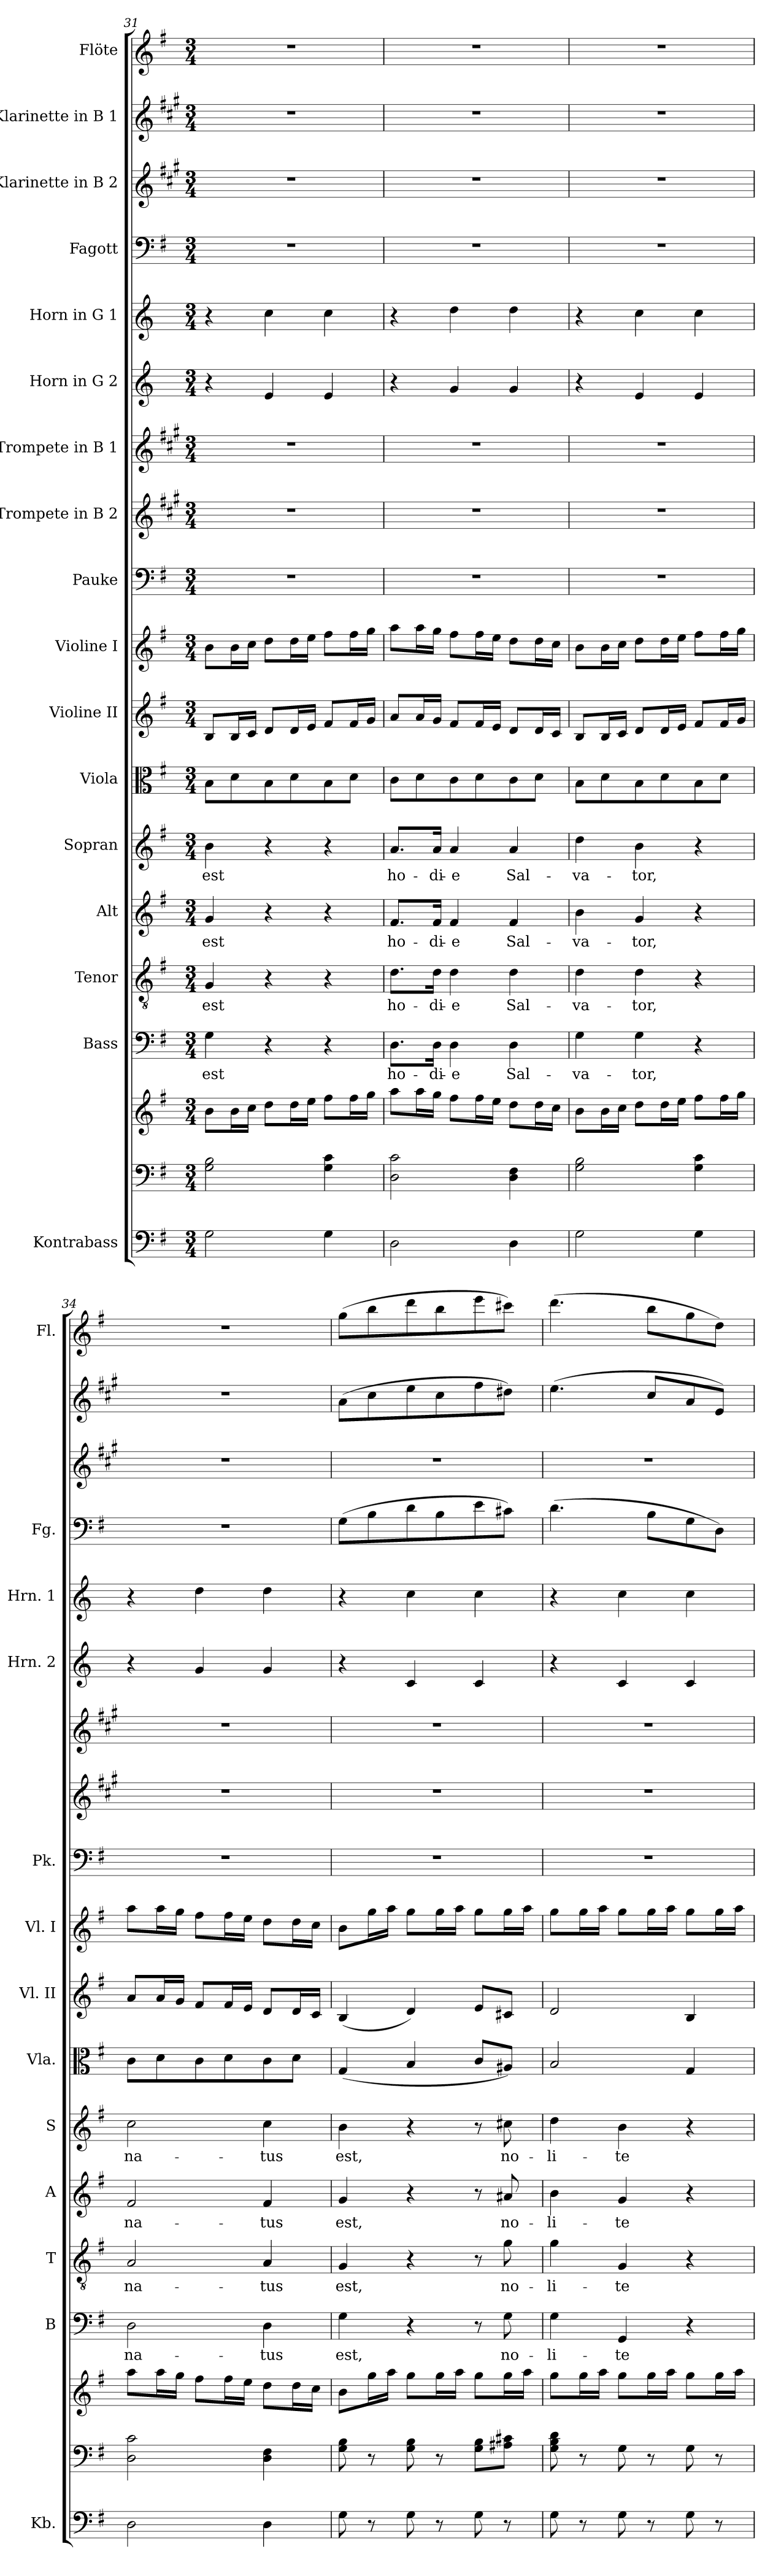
**kern	**kern	**kern	**kern	**text	**kern	**text	**kern	**text	**kern	**text	**kern	**kern	**kern	**kern	**kern	**kern	**kern	**kern	**kern	**kern	**kern	**kern
*part18	*part17	*part17	*part16	*part16	*part15	*part15	*part14	*part14	*part13	*part13	*part12	*part11	*part10	*part9	*part8	*part7	*part6	*part5	*part4	*part3	*part2	*part1
*staff19	*staff18	*staff17	*staff16	*staff16	*staff15	*staff15	*staff14	*staff14	*staff13	*staff13	*staff12	*staff11	*staff10	*staff9	*staff8	*staff7	*staff6	*staff5	*staff4	*staff3	*staff2	*staff1
*I"Kontrabass	*	*	*I"Bass	*	*I"Tenor	*	*I"Alt	*	*I"Sopran	*	*I"Viola	*I"Violine II	*I"Violine I	*I"Pauke	*I"Trompete in B 2	*I"Trompete in B 1	*I"Horn in G 2	*I"Horn in G 1	*I"Fagott	*I"Klarinette in B 2	*I"Klarinette in B 1	*I"Flöte
*I'Kb.	*	*	*I'B	*	*I'T	*	*I'A	*	*I'S	*	*I'Vla.	*I'Vl. II	*I'Vl. I	*I'Pk.	*	*	*I'Hrn. 2	*I'Hrn. 1	*I'Fg.	*	*	*I'Fl.
*clefF4	*clefF4	*clefG2	*clefF4	*	*clefGv2	*	*clefG2	*	*clefG2	*	*clefC3	*clefG2	*clefG2	*clefF4	*clefG2	*clefG2	*clefG2	*clefG2	*clefF4	*clefG2	*clefG2	*clefG2
*ITrd7c12	*	*	*	*	*	*	*	*	*	*	*	*	*	*	*ITrd1c2	*ITrd1c2	*ITrd3c5	*ITrd3c5	*	*ITrd1c2	*ITrd1c2	*
*k[f#]	*k[f#]	*k[f#]	*k[f#]	*	*k[f#]	*	*k[f#]	*	*k[f#]	*	*k[f#]	*k[f#]	*k[f#]	*k[f#]	*k[f#]	*k[f#]	*k[f#]	*k[f#]	*k[f#]	*k[f#]	*k[f#]	*k[f#]
*G:	*G:	*G:	*G:	*	*G:	*	*G:	*	*G:	*	*G:	*G:	*G:	*G:	*G:	*G:	*	*	*G:	*G:	*G:	*G:
*M3/4	*M3/4	*M3/4	*M3/4	*	*M3/4	*	*M3/4	*	*M3/4	*	*M3/4	*M3/4	*M3/4	*M3/4	*M3/4	*M3/4	*M3/4	*M3/4	*M3/4	*M3/4	*M3/4	*M3/4
=31	=31	=31	=31	=31	=31	=31	=31	=31	=31	=31	=31	=31	=31	=31	=31	=31	=31	=31	=31	=31	=31	=31
!	!	!	!	!LO:LY:b	!	!LO:LY:b	!	!LO:LY:b	!	!LO:LY:b	!	!	!	!	!	!	!	!	!	!	!	!
2GG\	2G\ 2B\	8b\L	4G\	est	4G/	est	4g/	est	4b\	est	8B\L	8B/L	8b\L	2.r	2.r	2.r	4r	4r	2.r	2.r	2.r	2.r
.	.	16b\L	.	.	.	.	.	.	.	.	8d\	16B/L	16b\L	.	.	.	.	.	.	.	.	.
.	.	16cc\JJ	.	.	.	.	.	.	.	.	.	16c/JJ	16cc\JJ	.	.	.	.	.	.	.	.	.
.	.	8dd\L	4r	.	4r	.	4r	.	4r	.	8B\	8d/L	8dd\L	.	.	.	4B/	4g\	.	.	.	.
.	.	16dd\L	.	.	.	.	.	.	.	.	8d\	16d/L	16dd\L	.	.	.	.	.	.	.	.	.
.	.	16ee\JJ	.	.	.	.	.	.	.	.	.	16e/JJ	16ee\JJ	.	.	.	.	.	.	.	.	.
4GG\	4G\ 4c\	8ff#\L	4r	.	4r	.	4r	.	4r	.	8B\	8f#/L	8ff#\L	.	.	.	4B/	4g\	.	.	.	.
.	.	16ff#\L	.	.	.	.	.	.	.	.	8d\J	16f#/L	16ff#\L	.	.	.	.	.	.	.	.	.
.	.	16gg\JJ	.	.	.	.	.	.	.	.	.	16g/JJ	16gg\JJ	.	.	.	.	.	.	.	.	.
=32	=32	=32	=32	=32	=32	=32	=32	=32	=32	=32	=32	=32	=32	=32	=32	=32	=32	=32	=32	=32	=32	=32
!	!	!	!	!LO:LY:b	!	!LO:LY:b	!	!LO:LY:b	!	!LO:LY:b	!	!	!	!	!	!	!	!	!	!	!	!
2DD\	2D\ 2c\	8aa\L	8.D\L	ho-	8.d\L	ho-	8.f#/L	ho-	8.a/L	ho-	8c\L	8a/L	8aa\L	2.r	2.r	2.r	4r	4r	2.r	2.r	2.r	2.r
.	.	16aa\L	.	.	.	.	.	.	.	.	8d\	16a/L	16aa\L	.	.	.	.	.	.	.	.	.
!	!	!	!	!LO:LY:b	!	!LO:LY:b	!	!LO:LY:b	!	!LO:LY:b	!	!	!	!	!	!	!	!	!	!	!	!
.	.	16gg\JJ	16D\Jk	-di-	16d\Jk	-di-	16f#/Jk	-di-	16a/Jk	-di-	.	16g/JJ	16gg\JJ	.	.	.	.	.	.	.	.	.
!	!	!	!	!LO:LY:b	!	!LO:LY:b	!	!LO:LY:b	!	!LO:LY:b	!	!	!	!	!	!	!	!	!	!	!	!
.	.	8ff#\L	4D\	-e	4d\	-e	4f#/	-e	4a/	-e	8c\	8f#/L	8ff#\L	.	.	.	4d/	4a\	.	.	.	.
.	.	16ff#\L	.	.	.	.	.	.	.	.	8d\	16f#/L	16ff#\L	.	.	.	.	.	.	.	.	.
.	.	16ee\JJ	.	.	.	.	.	.	.	.	.	16e/JJ	16ee\JJ	.	.	.	.	.	.	.	.	.
!	!	!	!	!LO:LY:b	!	!LO:LY:b	!	!LO:LY:b	!	!LO:LY:b	!	!	!	!	!	!	!	!	!	!	!	!
4DD\	4D\ 4F#\	8dd\L	4D\	Sal-	4d\	Sal-	4f#/	Sal-	4a/	Sal-	8c\	8d/L	8dd\L	.	.	.	4d/	4a\	.	.	.	.
.	.	16dd\L	.	.	.	.	.	.	.	.	8d\J	16d/L	16dd\L	.	.	.	.	.	.	.	.	.
.	.	16cc\JJ	.	.	.	.	.	.	.	.	.	16c/JJ	16cc\JJ	.	.	.	.	.	.	.	.	.
=33	=33	=33	=33	=33	=33	=33	=33	=33	=33	=33	=33	=33	=33	=33	=33	=33	=33	=33	=33	=33	=33	=33
!	!	!	!	!LO:LY:b	!	!LO:LY:b	!	!LO:LY:b	!	!LO:LY:b	!	!	!	!	!	!	!	!	!	!	!	!
2GG\	2G\ 2B\	8b\L	4G\	-va-	4d\	-va-	4b\	-va-	4dd\	-va-	8B\L	8B/L	8b\L	2.r	2.r	2.r	4r	4r	2.r	2.r	2.r	2.r
.	.	16b\L	.	.	.	.	.	.	.	.	8d\	16B/L	16b\L	.	.	.	.	.	.	.	.	.
.	.	16cc\JJ	.	.	.	.	.	.	.	.	.	16c/JJ	16cc\JJ	.	.	.	.	.	.	.	.	.
!	!	!	!	!LO:LY:b	!	!LO:LY:b	!	!LO:LY:b	!	!LO:LY:b	!	!	!	!	!	!	!	!	!	!	!	!
.	.	8dd\L	4G\	-tor,	4d\	-tor,	4g/	-tor,	4b\	-tor,	8B\	8d/L	8dd\L	.	.	.	4B/	4g\	.	.	.	.
.	.	16dd\L	.	.	.	.	.	.	.	.	8d\	16d/L	16dd\L	.	.	.	.	.	.	.	.	.
.	.	16ee\JJ	.	.	.	.	.	.	.	.	.	16e/JJ	16ee\JJ	.	.	.	.	.	.	.	.	.
4GG\	4G\ 4c\	8ff#\L	4r	.	4r	.	4r	.	4r	.	8B\	8f#/L	8ff#\L	.	.	.	4B/	4g\	.	.	.	.
.	.	16ff#\L	.	.	.	.	.	.	.	.	8d\J	16f#/L	16ff#\L	.	.	.	.	.	.	.	.	.
.	.	16gg\JJ	.	.	.	.	.	.	.	.	.	16g/JJ	16gg\JJ	.	.	.	.	.	.	.	.	.
=34	=34	=34	=34	=34	=34	=34	=34	=34	=34	=34	=34	=34	=34	=34	=34	=34	=34	=34	=34	=34	=34	=34
!	!	!	!	!LO:LY:b	!	!LO:LY:b	!	!LO:LY:b	!	!LO:LY:b	!	!	!	!	!	!	!	!	!	!	!	!
2DD\	2D\ 2c\	8aa\L	2D\	na-	2A/	na-	2f#/	na-	2cc\	na-	8c\L	8a/L	8aa\L	2.r	2.r	2.r	4r	4r	2.r	2.r	2.r	2.r
.	.	16aa\L	.	.	.	.	.	.	.	.	8d\	16a/L	16aa\L	.	.	.	.	.	.	.	.	.
.	.	16gg\JJ	.	.	.	.	.	.	.	.	.	16g/JJ	16gg\JJ	.	.	.	.	.	.	.	.	.
.	.	8ff#\L	.	.	.	.	.	.	.	.	8c\	8f#/L	8ff#\L	.	.	.	4d/	4a\	.	.	.	.
.	.	16ff#\L	.	.	.	.	.	.	.	.	8d\	16f#/L	16ff#\L	.	.	.	.	.	.	.	.	.
.	.	16ee\JJ	.	.	.	.	.	.	.	.	.	16e/JJ	16ee\JJ	.	.	.	.	.	.	.	.	.
!	!	!	!	!LO:LY:b	!	!LO:LY:b	!	!LO:LY:b	!	!LO:LY:b	!	!	!	!	!	!	!	!	!	!	!	!
4DD\	4D\ 4F#\	8dd\L	4D\	-tus	4A/	-tus	4f#/	-tus	4cc\	-tus	8c\	8d/L	8dd\L	.	.	.	4d/	4a\	.	.	.	.
.	.	16dd\L	.	.	.	.	.	.	.	.	8d\J	16d/L	16dd\L	.	.	.	.	.	.	.	.	.
.	.	16cc\JJ	.	.	.	.	.	.	.	.	.	16c/JJ	16cc\JJ	.	.	.	.	.	.	.	.	.
=35	=35	=35	=35	=35	=35	=35	=35	=35	=35	=35	=35	=35	=35	=35	=35	=35	=35	=35	=35	=35	=35	=35
!	!	!	!	!LO:LY:b	!	!LO:LY:b	!	!LO:LY:b	!	!LO:LY:b	!	!	!	!	!	!	!	!	!	!	!	!
8GG\	8G\ 8B\	8b\L	4G\	est,	4G/	est,	4g/	est,	4b\	est,	(4G/	(4B/	8b\L	2.r	2.r	2.r	4r	4r	(>8G\L	2.r	(>8g\L	(>8gg\L
8r	8r	16gg\L	.	.	.	.	.	.	.	.	.	.	16gg\L	.	.	.	.	.	8B\	.	8b\	8bb\
.	.	16aa\JJ	.	.	.	.	.	.	.	.	.	.	16aa\JJ	.	.	.	.	.	.	.	.	.
8GG\	8G\ 8B\	8gg\L	4r	.	4r	.	4r	.	4r	.	4B/	4d/)	8gg\L	.	.	.	4G/	4g\	8d\	.	8dd\	8ddd\
8r	8r	16gg\L	.	.	.	.	.	.	.	.	.	.	16gg\L	.	.	.	.	.	8B\	.	8b\	8bb\
.	.	16aa\JJ	.	.	.	.	.	.	.	.	.	.	16aa\JJ	.	.	.	.	.	.	.	.	.
8GG\	8G\ 8B\L	8gg\L	8r	.	8r	.	8r	.	8r	.	8c/L	8e/L	8gg\L	.	.	.	4G/	4g\	8e\	.	8ee\	8eee\
!	!	!	!	!LO:LY:b	!	!LO:LY:b	!	!LO:LY:b	!	!LO:LY:b	!	!	!	!	!	!	!	!	!	!	!	!
8r	8A#X\ 8c#X\J	16gg\L	8G\	no-	8g\	no-	8a#X/	no-	8cc#X\	no-	8A#X/J)	8c#X/J	16gg\L	.	.	.	.	.	8c#X\J)	.	8cc#X\J)	8ccc#X\J)
.	.	16aa\JJ	.	.	.	.	.	.	.	.	.	.	16aa\JJ	.	.	.	.	.	.	.	.	.
=36	=36	=36	=36	=36	=36	=36	=36	=36	=36	=36	=36	=36	=36	=36	=36	=36	=36	=36	=36	=36	=36	=36
!	!	!	!	!LO:LY:b	!	!LO:LY:b	!	!LO:LY:b	!	!LO:LY:b	!	!	!	!	!	!	!	!	!	!	!	!
8GG\	8G\ 8B\ 8d\	8gg\L	4G\	-li-	4g\	-li-	4b\	-li-	4dd\	-li-	2B/	2d/	8gg\L	2.r	2.r	2.r	4r	4r	(>4.d\	2.r	(>4.dd\	(>4.ddd\
8r	8r	16gg\L	.	.	.	.	.	.	.	.	.	.	16gg\L	.	.	.	.	.	.	.	.	.
.	.	16aa\JJ	.	.	.	.	.	.	.	.	.	.	16aa\JJ	.	.	.	.	.	.	.	.	.
!	!	!	!	!LO:LY:b	!	!LO:LY:b	!	!LO:LY:b	!	!LO:LY:b	!	!	!	!	!	!	!	!	!	!	!	!
8GG\	8G\	8gg\L	4GG/	-te	4G/	-te	4g/	-te	4b\	-te	.	.	8gg\L	.	.	.	4G/	4g\	.	.	.	.
8r	8r	16gg\L	.	.	.	.	.	.	.	.	.	.	16gg\L	.	.	.	.	.	8B\L	.	8b/L	8bb\L
.	.	16aa\JJ	.	.	.	.	.	.	.	.	.	.	16aa\JJ	.	.	.	.	.	.	.	.	.
8GG\	8G\	8gg\L	4r	.	4r	.	4r	.	4r	.	4G/	4B/	8gg\L	.	.	.	4G/	4g\	8G\	.	8g/	8gg\
8r	8r	16gg\L	.	.	.	.	.	.	.	.	.	.	16gg\L	.	.	.	.	.	8D\J)	.	8d/J)	8dd\J)
.	.	16aa\JJ	.	.	.	.	.	.	.	.	.	.	16aa\JJ	.	.	.	.	.	.	.	.	.
=	=	=	=	=	=	=	=	=	=	=	=	=	=	=	=	=	=	=	=	=	=	=
*-	*-	*-	*-	*-	*-	*-	*-	*-	*-	*-	*-	*-	*-	*-	*-	*-	*-	*-	*-	*-	*-	*-
